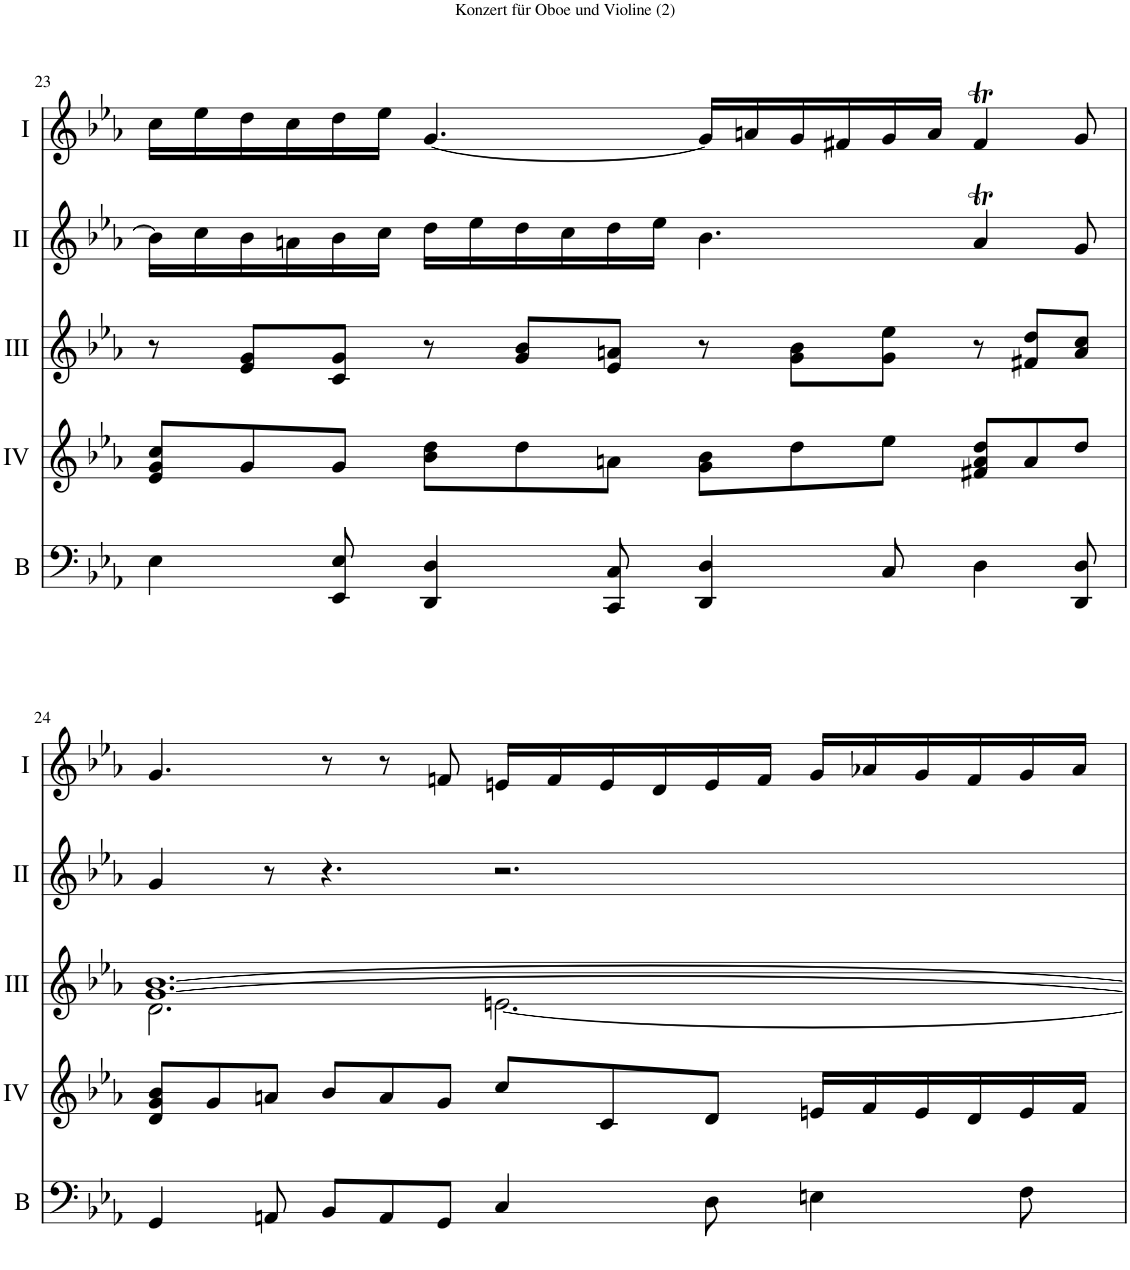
**kern	**kern	**kern	**kern	**kern
*part5	*part4	*part3	*part2	*part1
*staff5	*staff4	*staff3	*staff2	*staff1
*I"Basson	*I"Acc. 4	*I"Acc. 3	*I"Acc. 2	*I"Acc. 1
*I'B	*	*	*	*
!!LO:PB:g=z
*clefF4	*clefG2	*clefG2	*clefG2	*clefG2
*Trd7c12	*Trd7c12	*	*	*
*k[b-e-a-]	*k[b-e-a-]	*k[b-e-a-]	*k[b-e-a-]	*k[b-e-a-]
*M12/8	*M12/8	*M12/8	*M12/8	*M12/8
=23	=23	=23	=23	=23
4E-\	8e-/ 8g/ 8cc/L	8r	16b-\LL]	16cc\LL
.	.	.	16cc\	16ee-\
.	8g/	8e-/ 8g/L	16b-\	16dd\
.	.	.	16an\	16cc\
8EE-/ 8E-/	8g/J	8c/ 8g/J	16b-\	16dd\
.	.	.	16cc\JJ	16ee-\JJ
4DD/ 4D/	8b-\ 8dd\L	8r	16dd\LL	[4.g/
.	.	.	16ee-\	.
.	8dd\	8g/ 8b-/L	16dd\	.
.	.	.	16cc\	.
8CC/ 8C/	8an\J	8e-/ 8an/J	16dd\	.
.	.	.	16ee-\JJ	.
4DD/ 4D/	8g\ 8b-\L	8r	4.b-\	16g/LL]
.	.	.	.	16an/
.	8dd\	8g\ 8b-\L	.	16g/
.	.	.	.	16f#X/
8C/	8ee-\J	8g\ 8ee-\J	.	16g/
.	.	.	.	16a/JJ
4D\	8f#X/ 8a/ 8dd/L	8r	4at/	4f#t/
.	8a/	8f#X/ 8dd/L	.	.
8DD/ 8D/	8dd/J	8a/ 8cc/J	8g/	8g/
!!LO:LB:g=z
=24	=24	=24	=24	=24
*	*	*^	*	*
4GG/	8d/ 8g/ 8b-/L	[1.g [1.b-	2.d\	4g/	4.g/
.	8g/	.	.	.	.
8AAn/	8an/J	.	.	8r	.
8BB-/L	8b-/L	.	.	4.r	8r
8AA/	8a/	.	.	.	8r
8GG/J	8g/J	.	.	.	8fn/
4C/	8cc/L	.	[2.en\	2.r	16en/LL
.	.	.	.	.	16f/
.	8c/	.	.	.	16e/
.	.	.	.	.	16d/
8D\	8d/J	.	.	.	16e/
.	.	.	.	.	16f/JJ
4En\	16en/LL	.	.	.	16g/LL
.	16f/	.	.	.	16a-X/
.	16e/	.	.	.	16g/
.	16d/	.	.	.	16f/
8F\	16e/	.	.	.	16g/
.	16f/JJ	.	.	.	16a-/JJ
*	*	*v	*v	*	*
=	=	=	=	=
*-	*-	*-	*-	*-
